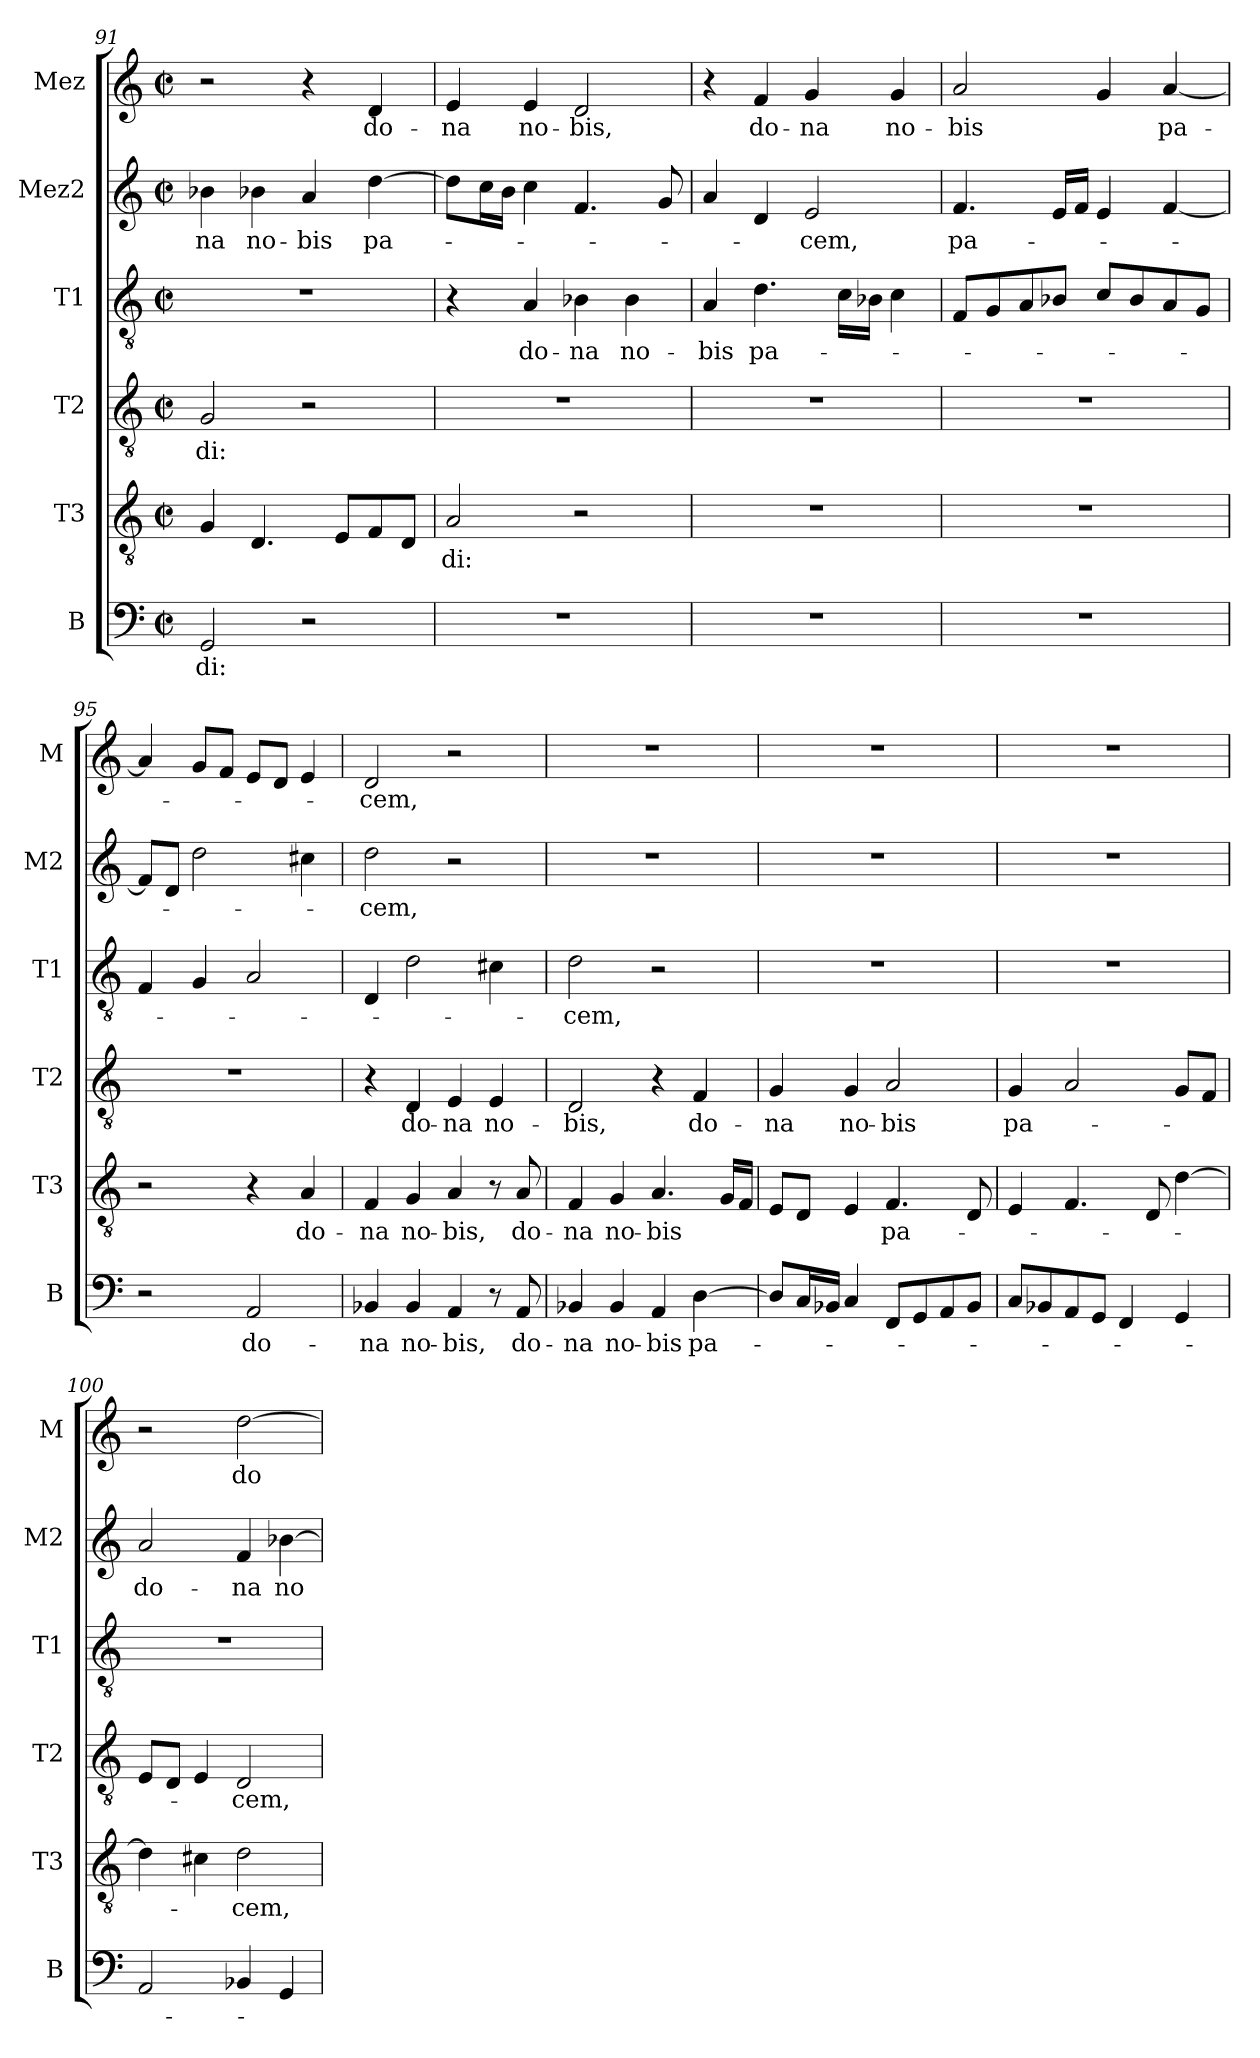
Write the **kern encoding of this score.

**kern	**text	**kern	**text	**kern	**text	**kern	**text	**kern	**text	**kern	**text
*part6	*part6	*part5	*part5	*part4	*part4	*part3	*part3	*part2	*part2	*part1	*part1
*staff6	*staff6	*staff5	*staff5	*staff4	*staff4	*staff3	*staff3	*staff2	*staff2	*staff1	*staff1
*I"B	*	*I"T3	*	*I"T2	*	*I"T1	*	*I"Mez2	*	*I"Mez	*
*I'B	*	*I'T3	*	*I'T2	*	*I'T1	*	*I'M2	*	*I'M	*
*clefF4	*	*clefGv2	*	*clefGv2	*	*clefGv2	*	*clefG2	*	*clefG2	*
*k[]	*	*k[]	*	*k[]	*	*k[]	*	*k[]	*	*k[]	*
*M2/2	*	*M2/2	*	*M2/2	*	*M2/2	*	*M2/2	*	*M2/2	*
*met(c|)	*	*met(c|)	*	*met(c|)	*	*met(c|)	*	*met(c|)	*	*met(c|)	*
=91	=91	=91	=91	=91	=91	=91	=91	=91	=91	=91	=91
2GG/	-di:	4G/	.	2G/	-di:	1r	.	4b-X\	-na	2r	.
.	.	4.D/	.	.	.	.	.	4b-X\	no-	.	.
2r	.	.	.	2r	.	.	.	4a/	-bis	4r	.
.	.	8E/L	.	.	.	.	.	.	.	.	.
.	.	8F/	.	.	.	.	.	[4dd\	pa-	4d/	do-
.	.	8D/J	.	.	.	.	.	.	.	.	.
=92	=92	=92	=92	=92	=92	=92	=92	=92	=92	=92	=92
1r	.	2A/	-di:	1r	.	4r	.	8dd\L]	.	4e/	-na
.	.	.	.	.	.	.	.	16cc\L	.	.	.
.	.	.	.	.	.	.	.	16b\JJ	.	.	.
.	.	.	.	.	.	4A/	do-	4cc\	.	4e/	no-
.	.	2r	.	.	.	4B-X\	-na	4.f/	.	2d/	-bis,
.	.	.	.	.	.	4B-\	no-	.	.	.	.
.	.	.	.	.	.	.	.	8g/	.	.	.
=93	=93	=93	=93	=93	=93	=93	=93	=93	=93	=93	=93
1r	.	1r	.	1r	.	4A/	-bis	4a/	.	4r	.
.	.	.	.	.	.	4.d\	pa-	4d/	.	4f/	do-
.	.	.	.	.	.	.	.	2e/	-cem,	4g/	-na
.	.	.	.	.	.	16c\LL	.	.	.	.	.
.	.	.	.	.	.	16B-i\JJ	.	.	.	.	.
.	.	.	.	.	.	4c\	.	.	.	4g/	no-
=94	=94	=94	=94	=94	=94	=94	=94	=94	=94	=94	=94
1r	.	1r	.	1r	.	8F/L	.	4.f/	pa-	2a/	-bis
.	.	.	.	.	.	8G/	.	.	.	.	.
.	.	.	.	.	.	8A/	.	.	.	.	.
.	.	.	.	.	.	8B-i/J	.	16e/LL	.	.	.
.	.	.	.	.	.	.	.	16f/JJ	.	.	.
.	.	.	.	.	.	8c/L	.	4e/	.	4g/	.
.	.	.	.	.	.	8B-/	.	.	.	.	.
.	.	.	.	.	.	8A/	.	[4f/	.	[4a/	pa-
.	.	.	.	.	.	8G/J	.	.	.	.	.
=95	=95	=95	=95	=95	=95	=95	=95	=95	=95	=95	=95
2r	.	2r	.	1r	.	4F/	.	8f/L]	.	4a/]	.
.	.	.	.	.	.	.	.	8d/J	.	.	.
.	.	.	.	.	.	4G/	.	2dd\	.	8g/L	.
.	.	.	.	.	.	.	.	.	.	8f/J	.
2AA/	do-	4r	.	.	.	2A/	.	.	.	8e/L	.
.	.	.	.	.	.	.	.	.	.	8d/J	.
.	.	4A/	do-	.	.	.	.	4cc#X\	.	4e/	.
=96	=96	=96	=96	=96	=96	=96	=96	=96	=96	=96	=96
4BB-X/	-na	4F/	-na	4r	.	4D/	.	2dd\	-cem,	2d/	-cem,
4BB-/	no-	4G/	no-	4D/	do-	2d\	.	.	.	.	.
4AA/	-bis,	4A/	-bis,	4E/	-na	.	.	2r	.	2r	.
8r	.	8r	.	4E/	no-	4c#X\	.	.	.	.	.
8AA/	do-	8A/	do-	.	.	.	.	.	.	.	.
=97	=97	=97	=97	=97	=97	=97	=97	=97	=97	=97	=97
4BB-i/	-na	4F/	-na	2D/	-bis,	2d\	-cem,	1r	.	1r	.
4BB-/	no-	4G/	no-	.	.	.	.	.	.	.	.
4AA/	-bis	4.A/	-bis	4r	.	2r	.	.	.	.	.
[4D\	pa-	.	.	4F/	do-	.	.	.	.	.	.
.	.	16G/LL	.	.	.	.	.	.	.	.	.
.	.	16F/JJ	.	.	.	.	.	.	.	.	.
=98	=98	=98	=98	=98	=98	=98	=98	=98	=98	=98	=98
8D/L]	.	8E/L	.	4G/	-na	1r	.	1r	.	1r	.
16C/L	.	8D/J	.	.	.	.	.	.	.	.	.
16BB-i/JJ	.	.	.	.	.	.	.	.	.	.	.
4C/	.	4E/	.	4G/	no-	.	.	.	.	.	.
8FF/L	.	4.F/	pa-	2A/	-bis	.	.	.	.	.	.
8GG/	.	.	.	.	.	.	.	.	.	.	.
8AA/	.	.	.	.	.	.	.	.	.	.	.
8BB-/J	.	8D/	.	.	.	.	.	.	.	.	.
=99	=99	=99	=99	=99	=99	=99	=99	=99	=99	=99	=99
8C/L	.	4E/	.	4G/	pa-	1r	.	1r	.	1r	.
8BB-i/	.	.	.	.	.	.	.	.	.	.	.
8AA/	.	4.F/	.	2A/	.	.	.	.	.	.	.
8GG/J	.	.	.	.	.	.	.	.	.	.	.
4FF/	.	.	.	.	.	.	.	.	.	.	.
.	.	8D/	.	.	.	.	.	.	.	.	.
4GG/	.	[4d\	.	8G/L	.	.	.	.	.	.	.
.	.	.	.	8F/J	.	.	.	.	.	.	.
=100	=100	=100	=100	=100	=100	=100	=100	=100	=100	=100	=100
2AA/	.	4d\]	.	8E/L	.	1r	.	2a/	do-	2r	.
.	.	.	.	8D/J	.	.	.	.	.	.	.
.	.	4c#X\	.	4E/	.	.	.	.	.	.	.
4BB-i/	.	2d\	-cem,	2D/	-cem,	.	.	4f/	-na	[2dd\	do-
4GG/	.	.	.	.	.	.	.	[4b-X\	no-	.	.
=	=	=	=	=	=	=	=	=	=	=	=
*-	*-	*-	*-	*-	*-	*-	*-	*-	*-	*-	*-
